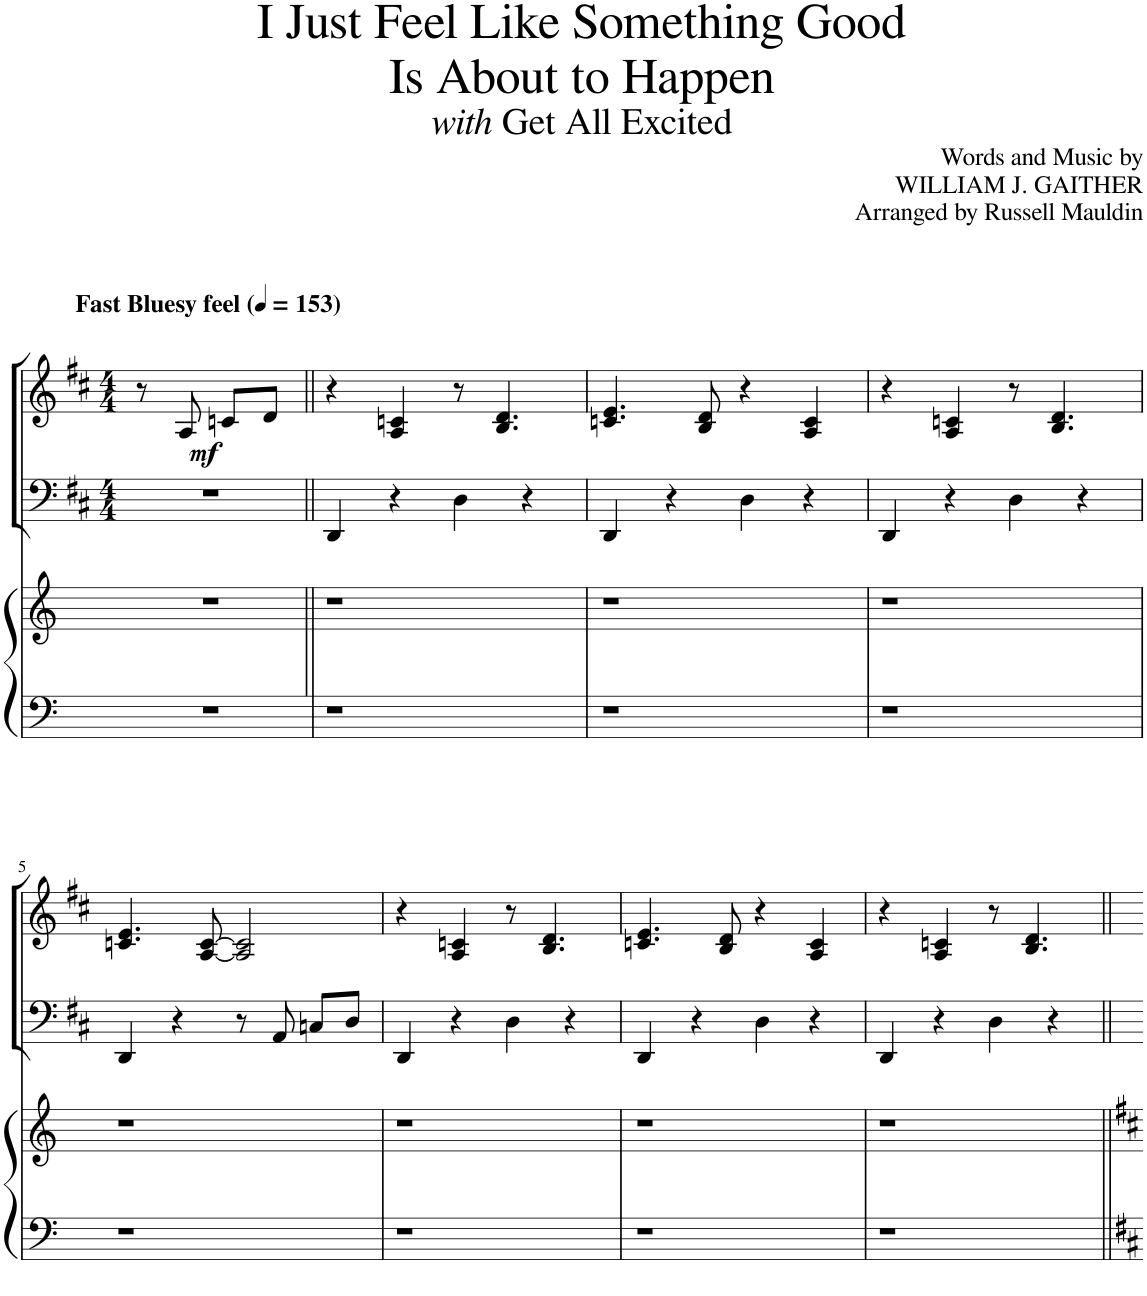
**kern	**kern	**kern	**kern	**dynam
*part4	*part3	*part2	*part1	*part1
*staff4	*staff3	*staff2	*staff1	*staff1
*I"Piano	*I"Piano	*I"Piano	*I"Piano	*
*I'Pno	*I'Pno	*I'Pno	*I'Pno	*
*clefF4	*clefG2	*clefF4	*clefG2	*
*k[]	*k[]	*k[f#c#]	*k[f#c#]	*
*	*	*M4/4	*M4/4	*
*MM153	*MM153	*MM153	*MM153	*
=1	=1	=1	=1	=1
!	!	!	!LO:TX:a:B:t=Fast Bluesy feel	!
1r	1r	1r	8r	.
!	!	!	!	!LO:DY:b
.	.	.	8A/	mf
.	.	.	8cn/L	.
.	.	.	8d/J	.
.	.	.	2ryy	.
=2||	=2||	=2||	=2||	=2||
1r	1r	4DD/	4r	.
.	.	4r	4A/ 4cn/	.
.	.	4D\	8r	.
.	.	.	4.B/ 4.d/	.
.	.	4r	.	.
=3	=3	=3	=3	=3
1r	1r	4DD/	4.cn/ 4.e/	.
.	.	4r	.	.
.	.	.	8B/ 8d/	.
.	.	4D\	4r	.
.	.	4r	4A/ 4c/	.
=4	=4	=4	=4	=4
1r	1r	4DD/	4r	.
.	.	4r	4A/ 4cn/	.
.	.	4D\	8r	.
.	.	.	4.B/ 4.d/	.
.	.	4r	.	.
!!LO:LB:g=z
=5	=5	=5	=5	=5
1r	1r	4DD/	4.cn/ 4.e/	.
.	.	4r	.	.
.	.	.	[8A/ [8c/	.
.	.	8r	2A/] 2c/]	.
.	.	8AA/	.	.
.	.	8Cn/L	.	.
.	.	8D/J	.	.
=6	=6	=6	=6	=6
1r	1r	4DD/	4r	.
.	.	4r	4A/ 4cn/	.
.	.	4D\	8r	.
.	.	.	4.B/ 4.d/	.
.	.	4r	.	.
=7	=7	=7	=7	=7
1r	1r	4DD/	4.cn/ 4.e/	.
.	.	4r	.	.
.	.	.	8B/ 8d/	.
.	.	4D\	4r	.
.	.	4r	4A/ 4c/	.
=8	=8	=8	=8	=8
1r	1r	4DD/	4r	.
.	.	4r	4A/ 4cn/	.
.	.	4D\	8r	.
.	.	.	4.B/ 4.d/	.
.	.	4r	.	.
=||	=||	=||	=||	=||
*-	*-	*-	*-	*-
